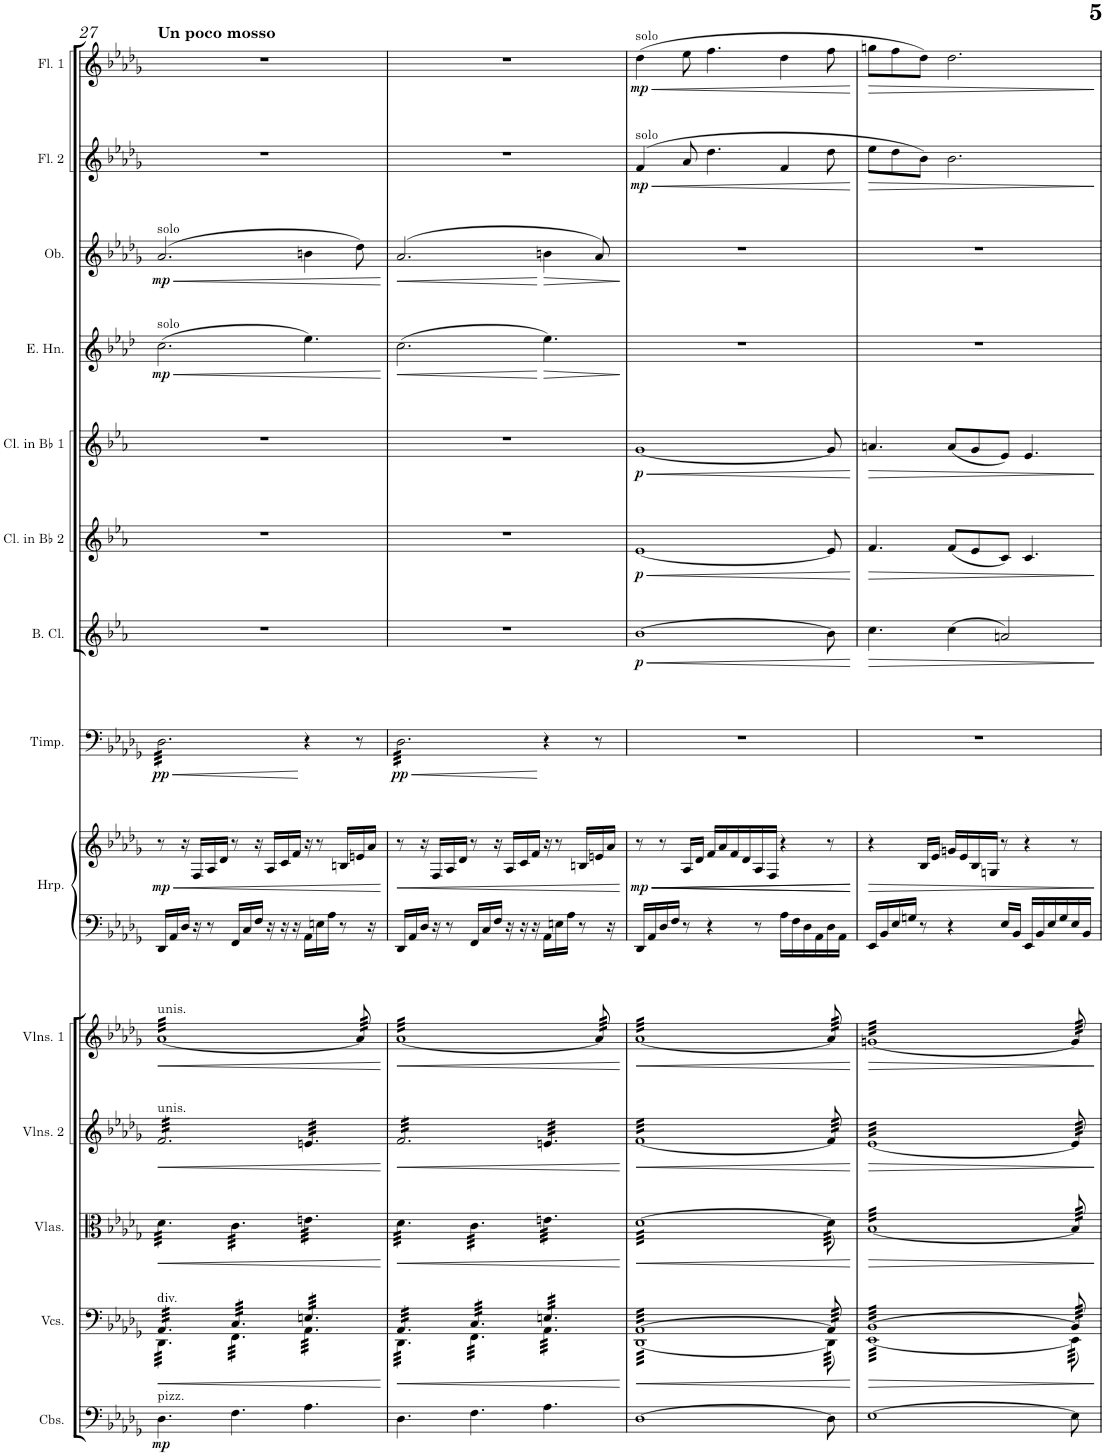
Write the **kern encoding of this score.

**kern	**dynam	**kern	**dynam	**kern	**dynam	**kern	**dynam	**kern	**dynam	**kern	**kern	**dynam	**kern	**dynam	**kern	**dynam	**kern	**dynam	**kern	**dynam	**kern	**dynam	**kern	**dynam	**kern	**dynam	**kern	**dynam
*part14	*part14	*part13	*part13	*part12	*part12	*part11	*part11	*part10	*part10	*part9	*part9	*part9	*part8	*part8	*part7	*part7	*part6	*part6	*part5	*part5	*part4	*part4	*part3	*part3	*part2	*part2	*part1	*part1
*staff15	*staff15	*staff14	*staff14	*staff13	*staff13	*staff12	*staff12	*staff11	*staff11	*staff10	*staff9	*staff9/10	*staff8	*staff8	*staff7	*staff7	*staff6	*staff6	*staff5	*staff5	*staff4	*staff4	*staff3	*staff3	*staff2	*staff2	*staff1	*staff1
*I"Contrabasses	*	*I"Violoncellos	*	*I"Violas	*	*I"Violins 2	*	*I"Violins 1	*	*I"Harp	*	*	*I"Timpani	*	*I"Bass Clarinet	*	*I"Clarinet in Bb 2	*	*I"Clarinet in Bb 1	*	*I"English Horn	*	*I"Oboe	*	*I"Flute 2	*	*I"Flute 1	*
*I'Cbs.	*	*I'Vcs.	*	*I'Vlas.	*	*I'Vlns. 2	*	*I'Vlns. 1	*	*I'Hrp.	*	*	*I'Timp.	*	*I'B. Cl.	*	*I'Cl. in Bb 2	*	*I'Cl. in Bb 1	*	*I'E. Hn.	*	*I'Ob.	*	*I'Fl. 2	*	*I'Fl. 1	*
!!LO:PB:g=z
*clefF4	*	*clefF4	*	*clefC3	*	*clefG2	*	*clefG2	*	*clefF4	*clefG2	*	*clefF4	*	*clefG2	*	*clefG2	*	*clefG2	*	*clefG2	*	*clefG2	*	*clefG2	*	*clefG2	*
*Trd7c12	*	*	*	*	*	*	*	*	*	*	*	*	*	*	*Trd8c14	*	*Trd1c2	*	*Trd1c2	*	*Trd4c7	*	*	*	*	*	*	*
*k[b-e-a-d-g-]	*	*k[b-e-a-d-g-]	*	*k[b-e-a-d-g-]	*	*k[b-e-a-d-g-]	*	*k[b-e-a-d-g-]	*	*k[b-e-a-d-g-]	*k[b-e-a-d-g-]	*	*k[b-e-a-d-g-]	*	*k[b-e-a-]	*	*k[b-e-a-]	*	*k[b-e-a-]	*	*k[b-e-a-d-]	*	*k[b-e-a-d-g-]	*	*k[b-e-a-d-g-]	*	*k[b-e-a-d-g-]	*
*M9/8	*	*M9/8	*	*M9/8	*	*M9/8	*	*M9/8	*	*M9/8	*M9/8	*	*M9/8	*	*M9/8	*	*M9/8	*	*M9/8	*	*M9/8	*	*M9/8	*	*M9/8	*	*M9/8	*
=27	=27	=27	=27	=27	=27	=27	=27	=27	=27	=27	=27	=27	=27	=27	=27	=27	=27	=27	=27	=27	=27	=27	=27	=27	=27	=27	=27	=27
!	!	!	!	!	!	!	!	!	!	!	!	!	!	!	!	!	!	!	!	!	!	!	!	!	!	!	!LO:TX:a:B:t=Un poco mosso	!
!	!	!	!	!	!	!	!	!	!	!	!	!	!	!	!	!	!	!	!	!	!	!	!LO:TX:a:t=solo	!	!	!	!	!
!	!	!	!	!	!	!	!	!	!	!	!	!	!	!	!	!	!	!	!	!	!LO:TX:a:t=solo	!	!	!	!	!	!	!
!	!	!	!	!	!	!	!	!LO:TX:a:t=unis.	!	!	!	!	!	!	!	!	!	!	!	!	!	!	!	!	!	!	!	!
!	!	!	!	!	!	!LO:TX:a:t=unis.	!	!	!	!	!	!	!	!	!	!	!	!	!	!	!	!	!	!	!	!	!	!
!	!	!LO:TX:a:t=div.	!	!	!	!	!	!	!	!	!	!	!	!	!	!	!	!	!	!	!	!	!	!	!	!	!	!
!LO:TX:a:t=pizz.	!	!	!	!	!	!	!	!	!	!	!	!	!	!	!	!	!	!	!	!	!	!	!	!	!	!	!	!
!	!LO:DY:b	!	!LO:HP:b	!	!LO:HP:b	!	!LO:HP:b	!	!LO:HP:b	!	!	!LO:HP:b	!	!LO:HP:b	!	!	!	!	!	!	!	!LO:HP:b	!	!LO:HP:b	!	!	!	!
*	*	*^	*	*	*	*	*	*	*	*	*	*	*	*	*	*	*	*	*	*	*	*	*	*	*	*	*	*
!	!	!	!	!	!	!	!	!	!	!	!	!	!LO:DY:n=1:b	!	!LO:DY:n=1:b	!	!	!	!	!	!	!	!LO:DY:n=1:b	!	!LO:DY:n=1:b	!	!	!	!
*	*	*tremolo	*	*	*	*	*	*	*	*	*	*	*	*	*	*	*	*	*	*	*	*	*	*	*	*	*	*	*
*	*	*	*	*	*tremolo	*	*	*	*	*	*	*	*	*	*	*	*	*	*	*	*	*	*	*	*	*	*	*	*
*	*	*	*	*	*	*	*tremolo	*	*	*	*	*	*	*	*	*	*	*	*	*	*	*	*	*	*	*	*	*	*
*	*	*	*	*	*	*	*	*	*tremolo	*	*	*	*	*	*	*	*	*	*	*	*	*	*	*	*	*	*	*	*
*	*	*	*	*	*	*	*	*	*	*	*	*	*	*tremolo	*	*	*	*	*	*	*	*	*	*	*	*	*	*	*
4.D-\	mp	32AA-/LLL	32DD-\LLL	<	32d-\LLL	<	32f/LLL	<	[32a-LLL	<	16DD-/LL	8r	< mp	32D-\LLL	< pp	8%9r	.	8%9r	.	8%9r	.	(2.cc\	< mp	(2.a-/	< mp	8%9r	.	8%9r	.
.	.	32AA-/	32DD-\	.	32d-\	.	32f/	.	32a-	.	.	.	.	32D-\	.	.	.	.	.	.	.	.	.	.	.	.	.	.	.
.	.	32AA-/	32DD-\	.	32d-\	.	32f/	.	32a-	.	16AA-/	.	.	32D-\	.	.	.	.	.	.	.	.	.	.	.	.	.	.	.
.	.	32AA-/	32DD-\	.	32d-\	.	32f/	.	32a-	.	.	.	.	32D-\	.	.	.	.	.	.	.	.	.	.	.	.	.	.	.
.	.	32AA-/	32DD-\	.	32d-\	.	32f/	.	32a-	.	16D-/JJ	16r	.	32D-\	.	.	.	.	.	.	.	.	.	.	.	.	.	.	.
.	.	32AA-/	32DD-\	.	32d-\	.	32f/	.	32a-	.	.	.	.	32D-\	.	.	.	.	.	.	.	.	.	.	.	.	.	.	.
.	.	32AA-/	32DD-\	.	32d-\	.	32f/	.	32a-	.	16r	16F/LL	.	32D-\	.	.	.	.	.	.	.	.	.	.	.	.	.	.	.
.	.	32AA-/	32DD-\	.	32d-\	.	32f/	.	32a-	.	.	.	.	32D-\	.	.	.	.	.	.	.	.	.	.	.	.	.	.	.
.	.	32AA-/	32DD-\	.	32d-\	.	32f/	.	32a-	.	8r	16A-/	.	32D-\	.	.	.	.	.	.	.	.	.	.	.	.	.	.	.
.	.	32AA-/	32DD-\	.	32d-\	.	32f/	.	32a-	.	.	.	.	32D-\	.	.	.	.	.	.	.	.	.	.	.	.	.	.	.
.	.	32AA-/	32DD-\	.	32d-\	.	32f/	.	32a-	.	.	16d-/JJ	.	32D-\	.	.	.	.	.	.	.	.	.	.	.	.	.	.	.
.	.	32AA-/JJJ	32DD-\JJJ	.	32d-\JJJ	.	32f/	.	32a-	.	.	.	.	32D-\	.	.	.	.	.	.	.	.	.	.	.	.	.	.	.
4.F\	.	32C/LLL	32FF\LLL	.	32c\LLL	.	32f/	.	32a-	.	16FF/LL	8r	.	32D-\	.	.	.	.	.	.	.	.	.	.	.	.	.	.	.
.	.	32C/	32FF\	.	32c\	.	32f/	.	32a-	.	.	.	.	32D-\	.	.	.	.	.	.	.	.	.	.	.	.	.	.	.
.	.	32C/	32FF\	.	32c\	.	32f/	.	32a-	.	16C/	.	.	32D-\	.	.	.	.	.	.	.	.	.	.	.	.	.	.	.
.	.	32C/	32FF\	.	32c\	.	32f/	.	32a-	.	.	.	.	32D-\	.	.	.	.	.	.	.	.	.	.	.	.	.	.	.
.	.	32C/	32FF\	.	32c\	.	32f/	.	32a-	.	16F/JJ	16r	.	32D-\	.	.	.	.	.	.	.	.	.	.	.	.	.	.	.
.	.	32C/	32FF\	.	32c\	.	32f/	.	32a-	.	.	.	.	32D-\	.	.	.	.	.	.	.	.	.	.	.	.	.	.	.
.	.	32C/	32FF\	.	32c\	.	32f/	.	32a-	.	16r	16A-/LL	.	32D-\	.	.	.	.	.	.	.	.	.	.	.	.	.	.	.
.	.	32C/	32FF\	.	32c\	.	32f/	.	32a-	.	.	.	.	32D-\	.	.	.	.	.	.	.	.	.	.	.	.	.	.	.
.	.	32C/	32FF\	.	32c\	.	32f/	.	32a-	.	16r	16c/	.	32D-\	.	.	.	.	.	.	.	.	.	.	.	.	.	.	.
.	.	32C/	32FF\	.	32c\	.	32f/	.	32a-	.	.	.	.	32D-\	.	.	.	.	.	.	.	.	.	.	.	.	.	.	.
.	.	32C/	32FF\	.	32c\	.	32f/	.	32a-	.	16r	16f/JJ	.	32D-\	.	.	.	.	.	.	.	.	.	.	.	.	.	.	.
.	.	32C/JJJ	32FF\JJJ	.	32c\JJJ	.	32f/JJJ	.	32a-	.	.	.	.	32D-\JJJ	.	.	.	.	.	.	.	.	.	.	.	.	.	.	.
4.A-\	.	32En/LLL	32AA-\LLL	.	32en\LLL	.	32en/LLL	.	32a-	.	16AA-\LL	16r	.	4r	[	.	.	.	.	.	.	4.ee-\)	.	4bn\	.	.	.	.	.
.	.	32En/	32AA-\	.	32en\	.	32en/	.	32a-	.	.	.	.	.	.	.	.	.	.	.	.	.	.	.	.	.	.	.	.
.	.	32En/	32AA-\	.	32en\	.	32en/	.	32a-	.	16En\	8r	.	.	.	.	.	.	.	.	.	.	.	.	.	.	.	.	.
.	.	32En/	32AA-\	.	32en\	.	32en/	.	32a-	.	.	.	.	.	.	.	.	.	.	.	.	.	.	.	.	.	.	.	.
.	.	32En/	32AA-\	.	32en\	.	32en/	.	32a-	.	16A-\JJ	.	.	.	.	.	.	.	.	.	.	.	.	.	.	.	.	.	.
.	.	32En/	32AA-\	.	32en\	.	32en/	.	32a-	.	.	.	.	.	.	.	.	.	.	.	.	.	.	.	.	.	.	.	.
.	.	32En/	32AA-\	.	32en\	.	32en/	.	32a-	.	8r	16Bn/LL	.	.	.	.	.	.	.	.	.	.	.	.	.	.	.	.	.
.	.	32En/	32AA-\	.	32en\	.	32en/	.	32a-JJJ	.	.	.	.	.	.	.	.	.	.	.	.	.	.	.	.	.	.	.	.
.	.	32En/	32AA-\	.	32en\	.	32en/	.	64a-/]	.	.	16en/	.	8r	.	.	.	.	.	.	.	.	.	8dd-\)	.	.	.	.	.
.	.	.	.	.	.	.	.	.	64a-/	.	.	.	.	.	.	.	.	.	.	.	.	.	.	.	.	.	.	.	.
.	.	32En/	32AA-\	.	32en\	.	32en/	.	64a-/	.	.	.	.	.	.	.	.	.	.	.	.	.	.	.	.	.	.	.	.
.	.	.	.	.	.	.	.	.	64a-/	.	.	.	.	.	.	.	.	.	.	.	.	.	.	.	.	.	.	.	.
.	.	32En/	32AA-\	.	32en\	.	32en/	.	64a-/	.	16r	16a-/JJ	.	.	.	.	.	.	.	.	.	.	.	.	.	.	.	.	.
.	.	.	.	.	.	.	.	.	64a-/	.	.	.	.	.	.	.	.	.	.	.	.	.	.	.	.	.	.	.	.
.	.	32En/JJJ	32AA-\JJJ	.	32en\JJJ	.	32en/JJJ	.	64a-/	.	.	.	.	.	.	.	.	.	.	.	.	.	.	.	.	.	.	.	.
.	.	.	.	.	.	.	.	.	64a-/	.	.	.	.	.	.	.	.	.	.	.	.	.	.	.	.	.	.	.	.
*	*	*v	*v	*	*	*	*	*	*	*	*	*	*	*	*	*	*	*	*	*	*	*	*	*	*	*	*	*	*
.	.	.	[	.	[	.	[	.	[	.	.	[	.	.	.	.	.	.	.	.	.	[	.	[	.	.	.	.
=28	=28	=28	=28	=28	=28	=28	=28	=28	=28	=28	=28	=28	=28	=28	=28	=28	=28	=28	=28	=28	=28	=28	=28	=28	=28	=28	=28	=28
!	!	!	!LO:HP:b	!	!LO:HP:b	!	!LO:HP:b	!	!LO:HP:b	!	!	!LO:HP:b	!	!LO:HP:b	!	!	!	!	!	!	!	!LO:HP:b	!	!LO:HP:b	!	!	!	!
*	*	*^	*	*	*	*	*	*	*	*	*	*	*	*	*	*	*	*	*	*	*	*	*	*	*	*	*	*
!	!	!	!	!	!	!	!	!	!	!	!	!	!	!	!LO:DY:n=1:b	!	!	!	!	!	!	!	!	!	!	!	!	!	!
4.D-\	.	32AA-/LLL	32DD-\LLL	<	32d-\LLL	<	32f/LLL	<	[32a-LLL	<	16DD-/LL	8r	<	32D-\LLL	< pp	8%9r	.	8%9r	.	8%9r	.	(2.cc\	<	(2.a-/	<	8%9r	.	8%9r	.
.	.	32AA-/	32DD-\	.	32d-\	.	32f/	.	32a-	.	.	.	.	32D-\	.	.	.	.	.	.	.	.	.	.	.	.	.	.	.
.	.	32AA-/	32DD-\	.	32d-\	.	32f/	.	32a-	.	16AA-/	.	.	32D-\	.	.	.	.	.	.	.	.	.	.	.	.	.	.	.
.	.	32AA-/	32DD-\	.	32d-\	.	32f/	.	32a-	.	.	.	.	32D-\	.	.	.	.	.	.	.	.	.	.	.	.	.	.	.
.	.	32AA-/	32DD-\	.	32d-\	.	32f/	.	32a-	.	16D-/JJ	16r	.	32D-\	.	.	.	.	.	.	.	.	.	.	.	.	.	.	.
.	.	32AA-/	32DD-\	.	32d-\	.	32f/	.	32a-	.	.	.	.	32D-\	.	.	.	.	.	.	.	.	.	.	.	.	.	.	.
.	.	32AA-/	32DD-\	.	32d-\	.	32f/	.	32a-	.	16r	16F/LL	.	32D-\	.	.	.	.	.	.	.	.	.	.	.	.	.	.	.
.	.	32AA-/	32DD-\	.	32d-\	.	32f/	.	32a-	.	.	.	.	32D-\	.	.	.	.	.	.	.	.	.	.	.	.	.	.	.
.	.	32AA-/	32DD-\	.	32d-\	.	32f/	.	32a-	.	8r	16A-/	.	32D-\	.	.	.	.	.	.	.	.	.	.	.	.	.	.	.
.	.	32AA-/	32DD-\	.	32d-\	.	32f/	.	32a-	.	.	.	.	32D-\	.	.	.	.	.	.	.	.	.	.	.	.	.	.	.
.	.	32AA-/	32DD-\	.	32d-\	.	32f/	.	32a-	.	.	16d-/JJ	.	32D-\	.	.	.	.	.	.	.	.	.	.	.	.	.	.	.
.	.	32AA-/JJJ	32DD-\JJJ	.	32d-\JJJ	.	32f/	.	32a-	.	.	.	.	32D-\	.	.	.	.	.	.	.	.	.	.	.	.	.	.	.
4.F\	.	32C/LLL	32FF\LLL	.	32c\LLL	.	32f/	.	32a-	.	16FF/LL	8r	.	32D-\	.	.	.	.	.	.	.	.	.	.	.	.	.	.	.
.	.	32C/	32FF\	.	32c\	.	32f/	.	32a-	.	.	.	.	32D-\	.	.	.	.	.	.	.	.	.	.	.	.	.	.	.
.	.	32C/	32FF\	.	32c\	.	32f/	.	32a-	.	16C/	.	.	32D-\	.	.	.	.	.	.	.	.	.	.	.	.	.	.	.
.	.	32C/	32FF\	.	32c\	.	32f/	.	32a-	.	.	.	.	32D-\	.	.	.	.	.	.	.	.	.	.	.	.	.	.	.
.	.	32C/	32FF\	.	32c\	.	32f/	.	32a-	.	16F/JJ	16r	.	32D-\	.	.	.	.	.	.	.	.	.	.	.	.	.	.	.
.	.	32C/	32FF\	.	32c\	.	32f/	.	32a-	.	.	.	.	32D-\	.	.	.	.	.	.	.	.	.	.	.	.	.	.	.
.	.	32C/	32FF\	.	32c\	.	32f/	.	32a-	.	16r	16A-/LL	.	32D-\	.	.	.	.	.	.	.	.	.	.	.	.	.	.	.
.	.	32C/	32FF\	.	32c\	.	32f/	.	32a-	.	.	.	.	32D-\	.	.	.	.	.	.	.	.	.	.	.	.	.	.	.
.	.	32C/	32FF\	.	32c\	.	32f/	.	32a-	.	16r	16c/	.	32D-\	.	.	.	.	.	.	.	.	.	.	.	.	.	.	.
.	.	32C/	32FF\	.	32c\	.	32f/	.	32a-	.	.	.	.	32D-\	.	.	.	.	.	.	.	.	.	.	.	.	.	.	.
.	.	32C/	32FF\	.	32c\	.	32f/	.	32a-	.	16r	16f/JJ	.	32D-\	.	.	.	.	.	.	.	.	.	.	.	.	.	.	.
.	.	32C/JJJ	32FF\JJJ	.	32c\JJJ	.	32f/JJJ	.	32a-	.	.	.	.	32D-\JJJ	.	.	.	.	.	.	.	.	.	.	.	.	.	.	.
*	*	*	*	*	*	*	*	*	*	*	*	*	*	*Xtremolo	*	*	*	*	*	*	*	*	*	*	*	*	*	*	*
!	!	!	!	!	!	!	!	!	!	!	!	!	!	!	!	!	!	!	!	!	!	!	!LO:HP:n=1:b	!	!LO:HP:n=1:b	!	!	!	!
4.A-\	.	32En/LLL	32AA-\LLL	.	32en\LLL	.	32en/LLL	.	32a-	.	16AA-\LL	16r	.	4r	[	.	.	.	.	.	.	4.ee-\)	[ >	4bn\	[ >	.	.	.	.
.	.	32En/	32AA-\	.	32en\	.	32en/	.	32a-	.	.	.	.	.	.	.	.	.	.	.	.	.	.	.	.	.	.	.	.
.	.	32En/	32AA-\	.	32en\	.	32en/	.	32a-	.	16En\	8r	.	.	.	.	.	.	.	.	.	.	.	.	.	.	.	.	.
.	.	32En/	32AA-\	.	32en\	.	32en/	.	32a-	.	.	.	.	.	.	.	.	.	.	.	.	.	.	.	.	.	.	.	.
.	.	32En/	32AA-\	.	32en\	.	32en/	.	32a-	.	16A-\JJ	.	.	.	.	.	.	.	.	.	.	.	.	.	.	.	.	.	.
.	.	32En/	32AA-\	.	32en\	.	32en/	.	32a-	.	.	.	.	.	.	.	.	.	.	.	.	.	.	.	.	.	.	.	.
.	.	32En/	32AA-\	.	32en\	.	32en/	.	32a-	.	8r	16Bn/LL	.	.	.	.	.	.	.	.	.	.	.	.	.	.	.	.	.
.	.	32En/	32AA-\	.	32en\	.	32en/	.	32a-JJJ	.	.	.	.	.	.	.	.	.	.	.	.	.	.	.	.	.	.	.	.
.	.	32En/	32AA-\	.	32en\	.	32en/	.	64a-/]	.	.	16en/	.	8r	.	.	.	.	.	.	.	.	.	8a-/)	.	.	.	.	.
.	.	.	.	.	.	.	.	.	64a-/	.	.	.	.	.	.	.	.	.	.	.	.	.	.	.	.	.	.	.	.
.	.	32En/	32AA-\	.	32en\	.	32en/	.	64a-/	.	.	.	.	.	.	.	.	.	.	.	.	.	.	.	.	.	.	.	.
.	.	.	.	.	.	.	.	.	64a-/	.	.	.	.	.	.	.	.	.	.	.	.	.	.	.	.	.	.	.	.
.	.	32En/	32AA-\	.	32en\	.	32en/	.	64a-/	.	16r	16a-/JJ	.	.	.	.	.	.	.	.	.	.	.	.	.	.	.	.	.
.	.	.	.	.	.	.	.	.	64a-/	.	.	.	.	.	.	.	.	.	.	.	.	.	.	.	.	.	.	.	.
.	.	32En/JJJ	32AA-\JJJ	.	32en\JJJ	.	32en/JJJ	.	64a-/	.	.	.	.	.	.	.	.	.	.	.	.	.	.	.	.	.	.	.	.
.	.	.	.	.	.	.	.	.	64a-/	.	.	.	.	.	.	.	.	.	.	.	.	.	.	.	.	.	.	.	.
*	*	*v	*v	*	*	*	*	*	*	*	*	*	*	*	*	*	*	*	*	*	*	*	*	*	*	*	*	*	*
.	.	.	[	.	[	.	[	.	[	.	.	[	.	.	.	.	.	.	.	.	.	]	.	]	.	.	.	.
=29	=29	=29	=29	=29	=29	=29	=29	=29	=29	=29	=29	=29	=29	=29	=29	=29	=29	=29	=29	=29	=29	=29	=29	=29	=29	=29	=29	=29
!	!	!	!	!	!	!	!	!	!	!	!	!	!	!	!	!	!	!	!	!	!	!	!	!	!	!	!LO:TX:a:t=solo	!
!	!	!	!	!	!	!	!	!	!	!	!	!	!	!	!	!	!	!	!	!	!	!	!	!	!LO:TX:a:t=solo	!	!	!
!	!	!	!LO:HP:b	!	!LO:HP:b	!	!LO:HP:b	!	!LO:HP:b	!	!	!LO:HP:b	!	!	!	!LO:HP:b	!	!LO:HP:b	!	!LO:HP:b	!	!	!	!	!	!LO:HP:b	!	!LO:HP:b
*	*	*^	*	*	*	*	*	*	*	*	*	*	*	*	*	*	*	*	*	*	*	*	*	*	*	*	*	*
!	!	!	!	!	!	!	!	!	!	!	!	!	!LO:DY:n=1:b	!	!	!	!LO:DY:n=1:b	!	!LO:DY:n=1:b	!	!LO:DY:n=1:b	!	!	!	!	!	!LO:DY:n=1:b	!	!LO:DY:n=1:b
[1D-	.	[32AA-LLL	[32DD-LLL	<	[32d-LLL	<	[32fLLL	<	[32a-LLL	<	16DD-/LL	8r	< mp	8%9r	.	[1b-	< p	[1e-	< p	[1g	< p	8%9r	.	8%9r	.	(4f/	< mp	(4dd-\	< mp
.	.	32AA-	32DD-	.	32d-	.	32f	.	32a-	.	.	.	.	.	.	.	.	.	.	.	.	.	.	.	.	.	.	.	.
.	.	32AA-	32DD-	.	32d-	.	32f	.	32a-	.	16AA-/	.	.	.	.	.	.	.	.	.	.	.	.	.	.	.	.	.	.
.	.	32AA-	32DD-	.	32d-	.	32f	.	32a-	.	.	.	.	.	.	.	.	.	.	.	.	.	.	.	.	.	.	.	.
!	!	!	!	!	!	!	!	!	!	!	!	!	!LO:HP:b	!	!	!	!	!	!	!	!	!	!	!	!	!	!	!	!
.	.	32AA-	32DD-	.	32d-	.	32f	.	32a-	.	16D-/	8r	<	.	.	.	.	.	.	.	.	.	.	.	.	.	.	.	.
.	.	32AA-	32DD-	.	32d-	.	32f	.	32a-	.	.	.	.	.	.	.	.	.	.	.	.	.	.	.	.	.	.	.	.
.	.	32AA-	32DD-	.	32d-	.	32f	.	32a-	.	16F/JJ	.	.	.	.	.	.	.	.	.	.	.	.	.	.	.	.	.	.
.	.	32AA-	32DD-	.	32d-	.	32f	.	32a-	.	.	.	.	.	.	.	.	.	.	.	.	.	.	.	.	.	.	.	.
.	.	32AA-	32DD-	.	32d-	.	32f	.	32a-	.	8r	16A-/LL	.	.	.	.	.	.	.	.	.	.	.	.	.	8a-/	.	8ee-\	.
.	.	32AA-	32DD-	.	32d-	.	32f	.	32a-	.	.	.	.	.	.	.	.	.	.	.	.	.	.	.	.	.	.	.	.
.	.	32AA-	32DD-	.	32d-	.	32f	.	32a-	.	.	16d-/JJ	.	.	.	.	.	.	.	.	.	.	.	.	.	.	.	.	.
.	.	32AA-	32DD-	.	32d-	.	32f	.	32a-	.	.	.	.	.	.	.	.	.	.	.	.	.	.	.	.	.	.	.	.
.	.	32AA-	32DD-	.	32d-	.	32f	.	32a-	.	4r	16f/LL	.	.	.	.	.	.	.	.	.	.	.	.	.	4.dd-\	.	4.ff\	.
.	.	32AA-	32DD-	.	32d-	.	32f	.	32a-	.	.	.	.	.	.	.	.	.	.	.	.	.	.	.	.	.	.	.	.
.	.	32AA-	32DD-	.	32d-	.	32f	.	32a-	.	.	16a-/	.	.	.	.	.	.	.	.	.	.	.	.	.	.	.	.	.
.	.	32AA-	32DD-	.	32d-	.	32f	.	32a-	.	.	.	.	.	.	.	.	.	.	.	.	.	.	.	.	.	.	.	.
.	.	32AA-	32DD-	.	32d-	.	32f	.	32a-	.	.	16f/	.	.	.	.	.	.	.	.	.	.	.	.	.	.	.	.	.
.	.	32AA-	32DD-	.	32d-	.	32f	.	32a-	.	.	.	.	.	.	.	.	.	.	.	.	.	.	.	.	.	.	.	.
.	.	32AA-	32DD-	.	32d-	.	32f	.	32a-	.	.	16d-/	.	.	.	.	.	.	.	.	.	.	.	.	.	.	.	.	.
.	.	32AA-	32DD-	.	32d-	.	32f	.	32a-	.	.	.	.	.	.	.	.	.	.	.	.	.	.	.	.	.	.	.	.
.	.	32AA-	32DD-	.	32d-	.	32f	.	32a-	.	8r	16A-/	.	.	.	.	.	.	.	.	.	.	.	.	.	.	.	.	.
.	.	32AA-	32DD-	.	32d-	.	32f	.	32a-	.	.	.	.	.	.	.	.	.	.	.	.	.	.	.	.	.	.	.	.
.	.	32AA-	32DD-	.	32d-	.	32f	.	32a-	.	.	16F/JJ	.	.	.	.	.	.	.	.	.	.	.	.	.	.	.	.	.
.	.	32AA-	32DD-	.	32d-	.	32f	.	32a-	.	.	.	.	.	.	.	.	.	.	.	.	.	.	.	.	.	.	.	.
.	.	32AA-	32DD-	.	32d-	.	32f	.	32a-	.	16A-\LL	4r	.	.	.	.	.	.	.	.	.	.	.	.	.	4f/	.	4dd-\	.
.	.	32AA-	32DD-	.	32d-	.	32f	.	32a-	.	.	.	.	.	.	.	.	.	.	.	.	.	.	.	.	.	.	.	.
.	.	32AA-	32DD-	.	32d-	.	32f	.	32a-	.	16F\	.	.	.	.	.	.	.	.	.	.	.	.	.	.	.	.	.	.
.	.	32AA-	32DD-	.	32d-	.	32f	.	32a-	.	.	.	.	.	.	.	.	.	.	.	.	.	.	.	.	.	.	.	.
.	.	32AA-	32DD-	.	32d-	.	32f	.	32a-	.	16D-\	.	.	.	.	.	.	.	.	.	.	.	.	.	.	.	.	.	.
.	.	32AA-	32DD-	.	32d-	.	32f	.	32a-	.	.	.	.	.	.	.	.	.	.	.	.	.	.	.	.	.	.	.	.
.	.	32AA-	32DD-	.	32d-	.	32f	.	32a-	.	16AA-\	.	.	.	.	.	.	.	.	.	.	.	.	.	.	.	.	.	.
.	.	32AA-JJJ	32DD-JJJ	.	32d-JJJ	.	32fJJJ	.	32a-JJJ	.	.	.	.	.	.	.	.	.	.	.	.	.	.	.	.	.	.	.	.
8D-\]	.	64AA-/]	64DD-\]	.	64d-\]	.	64f/]	.	64a-/]	.	16D-\	8r	.	.	.	8b-\]	.	8e-/]	.	8g/]	.	.	.	.	.	8dd-\	.	8ff\	.
.	.	64AA-/	64DD-\	.	64d-\	.	64f/	.	64a-/	.	.	.	.	.	.	.	.	.	.	.	.	.	.	.	.	.	.	.	.
.	.	64AA-/	64DD-\	.	64d-\	.	64f/	.	64a-/	.	.	.	.	.	.	.	.	.	.	.	.	.	.	.	.	.	.	.	.
.	.	64AA-/	64DD-\	.	64d-\	.	64f/	.	64a-/	.	.	.	.	.	.	.	.	.	.	.	.	.	.	.	.	.	.	.	.
.	.	64AA-/	64DD-\	.	64d-\	.	64f/	.	64a-/	.	16AA-\JJ	.	.	.	.	.	.	.	.	.	.	.	.	.	.	.	.	.	.
.	.	64AA-/	64DD-\	.	64d-\	.	64f/	.	64a-/	.	.	.	.	.	.	.	.	.	.	.	.	.	.	.	.	.	.	.	.
.	.	64AA-/	64DD-\	.	64d-\	.	64f/	.	64a-/	.	.	.	.	.	.	.	.	.	.	.	.	.	.	.	.	.	.	.	.
.	.	64AA-/	64DD-\	.	64d-\	.	64f/	.	64a-/	.	.	.	.	.	.	.	.	.	.	.	.	.	.	.	.	.	.	.	.
*	*	*v	*v	*	*	*	*	*	*	*	*	*	*	*	*	*	*	*	*	*	*	*	*	*	*	*	*	*	*
.	.	.	[	.	[	.	[	.	[	.	.	[ [	.	.	.	[	.	[	.	[	.	.	.	.	.	[	.	[
=30	=30	=30	=30	=30	=30	=30	=30	=30	=30	=30	=30	=30	=30	=30	=30	=30	=30	=30	=30	=30	=30	=30	=30	=30	=30	=30	=30	=30
!	!	!	!LO:HP:b	!	!LO:HP:b	!	!LO:HP:b	!	!LO:HP:b	!	!	!LO:HP:b	!	!	!	!LO:HP:b	!	!LO:HP:b	!	!LO:HP:b	!	!	!	!	!	!LO:HP:b	!	!LO:HP:b
*	*	*^	*	*	*	*	*	*	*	*	*	*	*	*	*	*	*	*	*	*	*	*	*	*	*	*	*	*
[1E-	.	[32BB-LLL	[32EE-LLL	>	[32B-LLL	>	[32e-LLL	>	[32gnLLL	>	16EE-/LL	4r	>	8%9r	.	4.cc\	>	4.f/	>	4.an/	>	8%9r	.	8%9r	.	8ee-\L	>	8ggn\L	>
.	.	32BB-	32EE-	.	32B-	.	32e-	.	32gn	.	.	.	.	.	.	.	.	.	.	.	.	.	.	.	.	.	.	.	.
.	.	32BB-	32EE-	.	32B-	.	32e-	.	32gn	.	16BB-/	.	.	.	.	.	.	.	.	.	.	.	.	.	.	.	.	.	.
.	.	32BB-	32EE-	.	32B-	.	32e-	.	32gn	.	.	.	.	.	.	.	.	.	.	.	.	.	.	.	.	.	.	.	.
.	.	32BB-	32EE-	.	32B-	.	32e-	.	32gn	.	16E-/	.	.	.	.	.	.	.	.	.	.	.	.	.	.	8dd-\	.	8ff\	.
.	.	32BB-	32EE-	.	32B-	.	32e-	.	32gn	.	.	.	.	.	.	.	.	.	.	.	.	.	.	.	.	.	.	.	.
.	.	32BB-	32EE-	.	32B-	.	32e-	.	32gn	.	16Gn/JJ	.	.	.	.	.	.	.	.	.	.	.	.	.	.	.	.	.	.
.	.	32BB-	32EE-	.	32B-	.	32e-	.	32gn	.	.	.	.	.	.	.	.	.	.	.	.	.	.	.	.	.	.	.	.
.	.	32BB-	32EE-	.	32B-	.	32e-	.	32gn	.	8r	16B-/LL	.	.	.	.	.	.	.	.	.	.	.	.	.	8b-\J)	.	8dd-\J)	.
.	.	32BB-	32EE-	.	32B-	.	32e-	.	32gn	.	.	.	.	.	.	.	.	.	.	.	.	.	.	.	.	.	.	.	.
.	.	32BB-	32EE-	.	32B-	.	32e-	.	32gn	.	.	16e-/JJ	.	.	.	.	.	.	.	.	.	.	.	.	.	.	.	.	.
.	.	32BB-	32EE-	.	32B-	.	32e-	.	32gn	.	.	.	.	.	.	.	.	.	.	.	.	.	.	.	.	.	.	.	.
.	.	32BB-	32EE-	.	32B-	.	32e-	.	32gn	.	4r	16gn/LL	.	.	.	(4cc\	.	(8f/L	.	(8a/L	.	.	.	.	.	2.b-\	.	2.dd-\	.
.	.	32BB-	32EE-	.	32B-	.	32e-	.	32gn	.	.	.	.	.	.	.	.	.	.	.	.	.	.	.	.	.	.	.	.
.	.	32BB-	32EE-	.	32B-	.	32e-	.	32gn	.	.	16e-/	.	.	.	.	.	.	.	.	.	.	.	.	.	.	.	.	.
.	.	32BB-	32EE-	.	32B-	.	32e-	.	32gn	.	.	.	.	.	.	.	.	.	.	.	.	.	.	.	.	.	.	.	.
.	.	32BB-	32EE-	.	32B-	.	32e-	.	32gn	.	.	16B-/	.	.	.	.	.	8e-/	.	8g/	.	.	.	.	.	.	.	.	.
.	.	32BB-	32EE-	.	32B-	.	32e-	.	32gn	.	.	.	.	.	.	.	.	.	.	.	.	.	.	.	.	.	.	.	.
.	.	32BB-	32EE-	.	32B-	.	32e-	.	32gn	.	.	16Gn/JJ	.	.	.	.	.	.	.	.	.	.	.	.	.	.	.	.	.
.	.	32BB-	32EE-	.	32B-	.	32e-	.	32gn	.	.	.	.	.	.	.	.	.	.	.	.	.	.	.	.	.	.	.	.
.	.	32BB-	32EE-	.	32B-	.	32e-	.	32gn	.	16E-/LL	8r	.	.	.	2an/)	.	8c/J)	.	8e-/J)	.	.	.	.	.	.	.	.	.
.	.	32BB-	32EE-	.	32B-	.	32e-	.	32gn	.	.	.	.	.	.	.	.	.	.	.	.	.	.	.	.	.	.	.	.
.	.	32BB-	32EE-	.	32B-	.	32e-	.	32gn	.	16BB-/JJ	.	.	.	.	.	.	.	.	.	.	.	.	.	.	.	.	.	.
.	.	32BB-	32EE-	.	32B-	.	32e-	.	32gn	.	.	.	.	.	.	.	.	.	.	.	.	.	.	.	.	.	.	.	.
.	.	32BB-	32EE-	.	32B-	.	32e-	.	32gn	.	16EE-/LL	4r	.	.	.	.	.	4.c/	.	4.e-/	.	.	.	.	.	.	.	.	.
.	.	32BB-	32EE-	.	32B-	.	32e-	.	32gn	.	.	.	.	.	.	.	.	.	.	.	.	.	.	.	.	.	.	.	.
.	.	32BB-	32EE-	.	32B-	.	32e-	.	32gn	.	16BB-/	.	.	.	.	.	.	.	.	.	.	.	.	.	.	.	.	.	.
.	.	32BB-	32EE-	.	32B-	.	32e-	.	32gn	.	.	.	.	.	.	.	.	.	.	.	.	.	.	.	.	.	.	.	.
.	.	32BB-	32EE-	.	32B-	.	32e-	.	32gn	.	16E-/	.	.	.	.	.	.	.	.	.	.	.	.	.	.	.	.	.	.
.	.	32BB-	32EE-	.	32B-	.	32e-	.	32gn	.	.	.	.	.	.	.	.	.	.	.	.	.	.	.	.	.	.	.	.
.	.	32BB-	32EE-	.	32B-	.	32e-	.	32gn	.	16G/	.	.	.	.	.	.	.	.	.	.	.	.	.	.	.	.	.	.
.	.	32BB-JJJ	32EE-JJJ	.	32B-JJJ	.	32e-JJJ	.	32gnJJJ	.	.	.	.	.	.	.	.	.	.	.	.	.	.	.	.	.	.	.	.
8E-\]	.	64BB-/]	64EE-\]	.	64B-/]	.	64e-/]	.	64g/]	.	16E-/	8r	.	.	.	.	.	.	.	.	.	.	.	.	.	.	.	.	.
.	.	64BB-/	64EE-\	.	64B-/	.	64e-/	.	64g/	.	.	.	.	.	.	.	.	.	.	.	.	.	.	.	.	.	.	.	.
.	.	64BB-/	64EE-\	.	64B-/	.	64e-/	.	64g/	.	.	.	.	.	.	.	.	.	.	.	.	.	.	.	.	.	.	.	.
.	.	64BB-/	64EE-\	.	64B-/	.	64e-/	.	64g/	.	.	.	.	.	.	.	.	.	.	.	.	.	.	.	.	.	.	.	.
.	.	64BB-/	64EE-\	.	64B-/	.	64e-/	.	64g/	.	16BB-/JJ	.	.	.	.	.	.	.	.	.	.	.	.	.	.	.	.	.	.
.	.	64BB-/	64EE-\	.	64B-/	.	64e-/	.	64g/	.	.	.	.	.	.	.	.	.	.	.	.	.	.	.	.	.	.	.	.
.	.	64BB-/	64EE-\	.	64B-/	.	64e-/	.	64g/	.	.	.	.	.	.	.	.	.	.	.	.	.	.	.	.	.	.	.	.
.	.	64BB-/	64EE-\	.	64B-/	.	64e-/	.	64g/	.	.	.	.	.	.	.	.	.	.	.	.	.	.	.	.	.	.	.	.
*	*	*	*	*	*	*	*	*	*Xtremolo	*	*	*	*	*	*	*	*	*	*	*	*	*	*	*	*	*	*	*	*
*	*	*	*	*	*	*	*Xtremolo	*	*	*	*	*	*	*	*	*	*	*	*	*	*	*	*	*	*	*	*	*	*
*	*	*	*	*	*Xtremolo	*	*	*	*	*	*	*	*	*	*	*	*	*	*	*	*	*	*	*	*	*	*	*	*
*	*	*Xtremolo	*	*	*	*	*	*	*	*	*	*	*	*	*	*	*	*	*	*	*	*	*	*	*	*	*	*	*
*	*	*v	*v	*	*	*	*	*	*	*	*	*	*	*	*	*	*	*	*	*	*	*	*	*	*	*	*	*	*
.	.	.	]	.	]	.	]	.	]	.	.	]	.	.	.	]	.	]	.	]	.	.	.	.	.	]	.	]
=	=	=	=	=	=	=	=	=	=	=	=	=	=	=	=	=	=	=	=	=	=	=	=	=	=	=	=	=
*-	*-	*-	*-	*-	*-	*-	*-	*-	*-	*-	*-	*-	*-	*-	*-	*-	*-	*-	*-	*-	*-	*-	*-	*-	*-	*-	*-	*-
